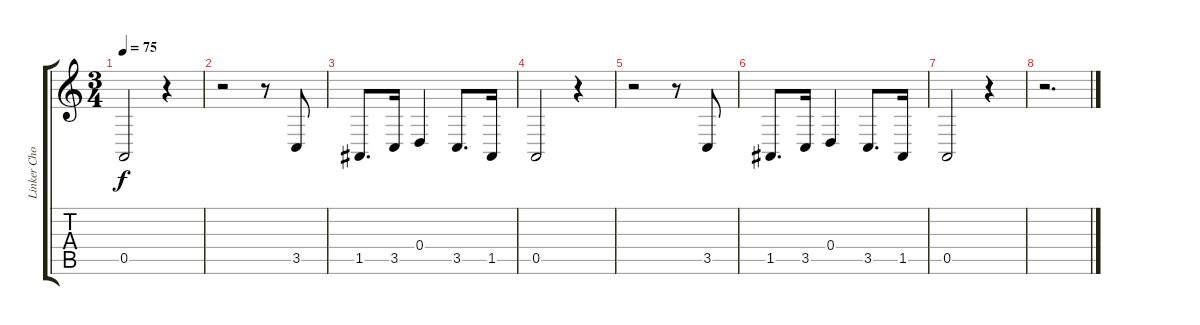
\track ("Linker Chor" "Linker Cho") {instrument choiraahs}
\staff {score tabs}
\tuning (E4 B3 G3 D3 A2 E2) {hide}
\ts (3 4)
\tempo 75
\clef g2
\ks c
0.5.2{dy f} r.4 |
r.2 r.8 3.5.8 |
1.5.8{d} 3.5.16 0.4.4 3.5.8{d} 1.5.16 |
0.5.2 r.4 |
r.2 r.8 3.5.8 |
1.5.8{d} 3.5.16 0.4.4 3.5.8{d} 1.5.16 |
0.5.2 r.4 |
r.2{d}
